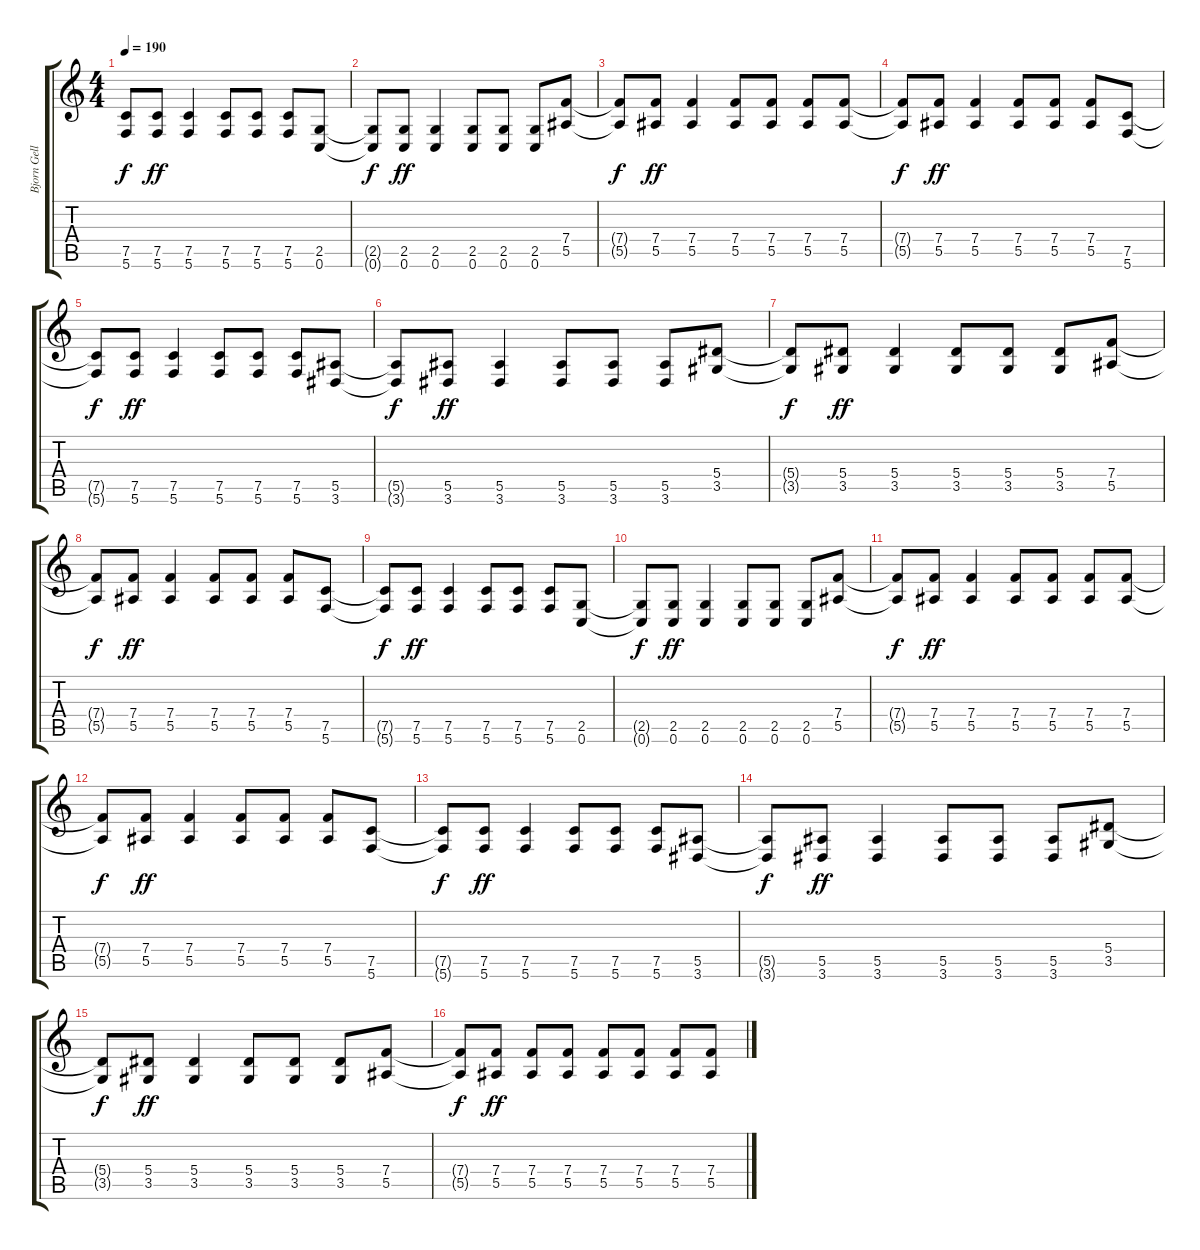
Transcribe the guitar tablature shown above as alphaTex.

\track ("Bjorn Gellotte" "Bjorn Gell") {instrument distortionguitar}
\staff {score tabs}
\tuning (C4 G3 Eb3 Bb2 F2 C2) {hide}
\ts (4 4)
\tempo 190
\clef g2
\ks c
(7.5{t} 5.6{t}).8{dy f} (7.5 5.6).8{dy ff} (7.5 5.6).4 (7.5 5.6).8 (7.5 5.6).8 (7.5 5.6).8 (2.5 0.6).8 |
(2.5{t} 0.6{t}).8{dy f} (2.5 0.6).8{dy ff} (2.5 0.6).4 (2.5 0.6).8 (2.5 0.6).8 (2.5 0.6).8 (7.4 5.5).8 |
(7.4{t} 5.5{t}).8{dy f} (7.4 5.5).8{dy ff} (7.4 5.5).4 (7.4 5.5).8 (7.4 5.5).8 (7.4 5.5).8 (7.4 5.5).8 |
(7.4{t} 5.5{t}).8{dy f} (7.4 5.5).8{dy ff} (7.4 5.5).4 (7.4 5.5).8 (7.4 5.5).8 (7.4 5.5).8 (7.5 5.6).8 |
(7.5{t} 5.6{t}).8{dy f} (7.5 5.6).8{dy ff} (7.5 5.6).4 (7.5 5.6).8 (7.5 5.6).8 (7.5 5.6).8 (5.5 3.6).8 |
(5.5{t} 3.6{t}).8{dy f} (5.5 3.6).8{dy ff} (5.5 3.6).4 (5.5 3.6).8 (5.5 3.6).8 (5.5 3.6).8 (5.4 3.5).8 |
(5.4{t} 3.5{t}).8{dy f} (5.4 3.5).8{dy ff} (5.4 3.5).4 (5.4 3.5).8 (5.4 3.5).8 (5.4 3.5).8 (7.4 5.5).8 |
(7.4{t} 5.5{t}).8{dy f} (7.4 5.5).8{dy ff} (7.4 5.5).4 (7.4 5.5).8 (7.4 5.5).8 (7.4 5.5).8 (7.5 5.6).8 |
(7.5{t} 5.6{t}).8{dy f} (7.5 5.6).8{dy ff} (7.5 5.6).4 (7.5 5.6).8 (7.5 5.6).8 (7.5 5.6).8 (2.5 0.6).8 |
(2.5{t} 0.6{t}).8{dy f} (2.5 0.6).8{dy ff} (2.5 0.6).4 (2.5 0.6).8 (2.5 0.6).8 (2.5 0.6).8 (7.4 5.5).8 |
(7.4{t} 5.5{t}).8{dy f} (7.4 5.5).8{dy ff} (7.4 5.5).4 (7.4 5.5).8 (7.4 5.5).8 (7.4 5.5).8 (7.4 5.5).8 |
(7.4{t} 5.5{t}).8{dy f} (7.4 5.5).8{dy ff} (7.4 5.5).4 (7.4 5.5).8 (7.4 5.5).8 (7.4 5.5).8 (7.5 5.6).8 |
(7.5{t} 5.6{t}).8{dy f} (7.5 5.6).8{dy ff} (7.5 5.6).4 (7.5 5.6).8 (7.5 5.6).8 (7.5 5.6).8 (5.5 3.6).8 |
(5.5{t} 3.6{t}).8{dy f} (5.5 3.6).8{dy ff} (5.5 3.6).4 (5.5 3.6).8 (5.5 3.6).8 (5.5 3.6).8 (5.4 3.5).8 |
(5.4{t} 3.5{t}).8{dy f} (5.4 3.5).8{dy ff} (5.4 3.5).4 (5.4 3.5).8 (5.4 3.5).8 (5.4 3.5).8 (7.4 5.5).8 |
(7.4{t} 5.5{t}).8{dy f} (7.4 5.5).8{dy ff} (7.4 5.5).8 (7.4 5.5).8 (7.4 5.5).8 (7.4 5.5).8 (7.4 5.5).8 (7.4 5.5).8
